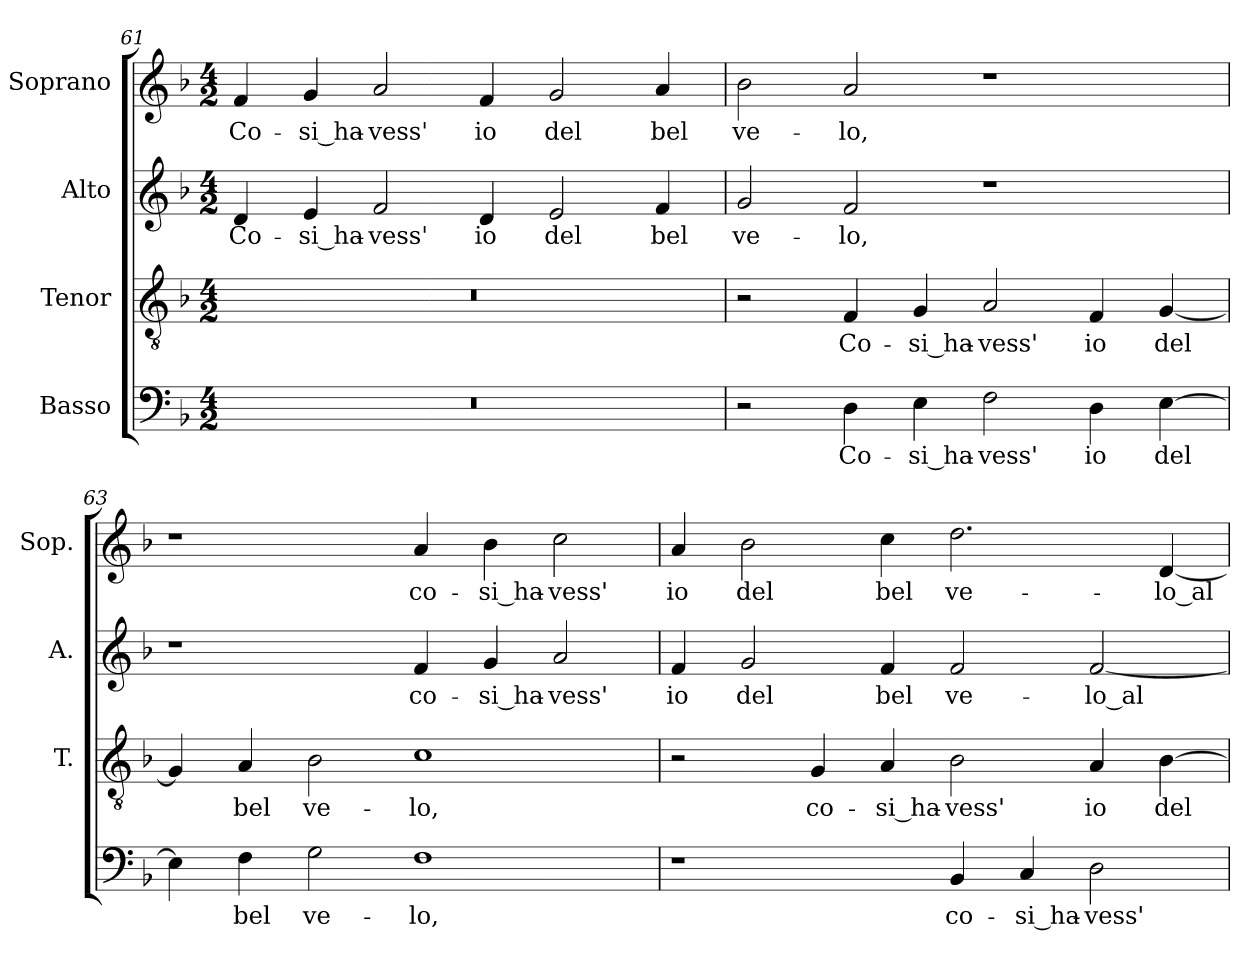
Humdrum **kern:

**kern	**text	**kern	**text	**kern	**text	**kern	**text
*part4	*part4	*part3	*part3	*part2	*part2	*part1	*part1
*staff4	*staff4	*staff3	*staff3	*staff2	*staff2	*staff1	*staff1
*I"Basso	*	*I"Tenor	*	*I"Alto	*	*I"Soprano	*
*	*	*I'T.	*	*I'A.	*	*I'Sop.	*
*clefF4	*	*clefGv2	*	*clefG2	*	*clefG2	*
*	*	*ITrd7c12	*	*	*	*	*
*k[b-]	*	*k[b-]	*	*k[b-]	*	*k[b-]	*
*F:	*	*F:	*	*F:	*	*F:	*
*M4/2	*	*M4/2	*	*M4/2	*	*M4/2	*
=61	=61	=61	=61	=61	=61	=61	=61
!LO:N:vis=1	!	!LO:N:vis=1	!	!	!	!	!
!	!	!	!	!	!LO:LY:b:color=#000000	!	!
!	!	!	!	!	!	!	!LO:LY:b:color=#000000
0r	.	0r	.	4di/	Co-	4fi/	Co-
!	!	!	!	!	!LO:LY:b:color=#000000	!	!
!	!	!	!	!	!	!	!LO:LY:b:color=#000000
.	.	.	.	4ei/	-si_ha-	4gi/	-si_ha-
!	!	!	!	!	!LO:LY:b:color=#000000	!	!
!	!	!	!	!	!	!	!LO:LY:b:color=#000000
.	.	.	.	2fi/	-vess'	2ai/	-vess'
!	!	!	!	!	!LO:LY:b:color=#000000	!	!
!	!	!	!	!	!	!	!LO:LY:b:color=#000000
.	.	.	.	4di/	io	4fi/	io
!	!	!	!	!	!LO:LY:b:color=#000000	!	!
!	!	!	!	!	!	!	!LO:LY:b:color=#000000
.	.	.	.	2ei/	del	2gi/	del
!	!	!	!	!	!LO:LY:b:color=#000000	!	!
!	!	!	!	!	!	!	!LO:LY:b:color=#000000
.	.	.	.	4fi/	bel	4ai/	bel
!!LO:LB:g=z
=62	=62	=62	=62	=62	=62	=62	=62
!	!	!	!	!	!LO:LY:b:color=#000000	!	!
!	!	!	!	!	!	!	!LO:LY:b:color=#000000
2r	.	2r	.	2gi/	ve-	2b-i\	ve-
!	!LO:LY:b:color=#000000	!	!	!	!	!	!
!	!	!	!LO:LY:b:color=#000000	!	!	!	!
!	!	!	!	!	!LO:LY:b:color=#000000	!	!
!	!	!	!	!	!	!	!LO:LY:b:color=#000000
4Di\	Co-	4FFi/	Co-	2fi/	-lo,	2ai/	-lo,
!	!LO:LY:b:color=#000000	!	!	!	!	!	!
!	!	!	!LO:LY:b:color=#000000	!	!	!	!
4Ei\	-si_ha-	4GGi/	-si_ha-	.	.	.	.
!	!LO:LY:b:color=#000000	!	!	!	!	!	!
!	!	!	!LO:LY:b:color=#000000	!	!	!	!
2Fi\	-vess'	2AAi/	-vess'	1r	.	1r	.
!	!LO:LY:b:color=#000000	!	!	!	!	!	!
!	!	!	!LO:LY:b:color=#000000	!	!	!	!
4Di\	io	4FFi/	io	.	.	.	.
!	!LO:LY:b:color=#000000	!	!	!	!	!	!
!	!	!	!LO:LY:b:color=#000000	!	!	!	!
[>4Ei\	del	[<4GGi/	del	.	.	.	.
=63	=63	=63	=63	=63	=63	=63	=63
4Ei\]	.	4GGi/]	.	1r	.	1r	.
!	!LO:LY:b:color=#000000	!	!	!	!	!	!
!	!	!	!LO:LY:b:color=#000000	!	!	!	!
4Fi\	bel	4AAi/	bel	.	.	.	.
!	!LO:LY:b:color=#000000	!	!	!	!	!	!
!	!	!	!LO:LY:b:color=#000000	!	!	!	!
2Gi\	ve-	2BB-i\	ve-	.	.	.	.
!	!LO:LY:b:color=#000000	!	!	!	!	!	!
!	!	!	!LO:LY:b:color=#000000	!	!	!	!
!	!	!	!	!	!LO:LY:b:color=#000000	!	!
!	!	!	!	!	!	!	!LO:LY:b:color=#000000
1Fi	-lo,	1Ci	-lo,	4fi/	co-	4ai/	co-
!	!	!	!	!	!LO:LY:b:color=#000000	!	!
!	!	!	!	!	!	!	!LO:LY:b:color=#000000
.	.	.	.	4gi/	-si_ha-	4b-i\	-si_ha-
!	!	!	!	!	!LO:LY:b:color=#000000	!	!
!	!	!	!	!	!	!	!LO:LY:b:color=#000000
.	.	.	.	2ai/	-vess'	2cci\	-vess'
=64	=64	=64	=64	=64	=64	=64	=64
!	!	!	!	!	!LO:LY:b:color=#000000	!	!
!	!	!	!	!	!	!	!LO:LY:b:color=#000000
1r	.	2r	.	4fi/	io	4ai/	io
!	!	!	!	!	!LO:LY:b:color=#000000	!	!
!	!	!	!	!	!	!	!LO:LY:b:color=#000000
.	.	.	.	2gi/	del	2b-i\	del
!	!	!	!LO:LY:b:color=#000000	!	!	!	!
.	.	4GGi/	co-	.	.	.	.
!	!	!	!LO:LY:b:color=#000000	!	!	!	!
!	!	!	!	!	!LO:LY:b:color=#000000	!	!
!	!	!	!	!	!	!	!LO:LY:b:color=#000000
.	.	4AAi/	-si_ha-	4fi/	bel	4cci\	bel
!	!LO:LY:b:color=#000000	!	!	!	!	!	!
!	!	!	!LO:LY:b:color=#000000	!	!	!	!
!	!	!	!	!	!LO:LY:b:color=#000000	!	!
!	!	!	!	!	!	!	!LO:LY:b:color=#000000
4BB-i/	co-	2BB-i\	-vess'	2fi/	ve-	2.ddi\	ve-
!	!LO:LY:b:color=#000000	!	!	!	!	!	!
4Ci/	-si_ha-	.	.	.	.	.	.
!	!LO:LY:b:color=#000000	!	!	!	!	!	!
!	!	!	!LO:LY:b:color=#000000	!	!	!	!
!	!	!	!	!	!LO:LY:b:color=#000000	!	!
2Di\	-vess'	4AAi/	io	[<2fi/	-lo_al-	.	.
!	!	!	!LO:LY:b:color=#000000	!	!	!	!
!	!	!	!	!	!	!	!LO:LY:b:color=#000000
.	.	[>4BB-i\	del	.	.	[<4di/	-lo_al-
=	=	=	=	=	=	=	=
*-	*-	*-	*-	*-	*-	*-	*-
